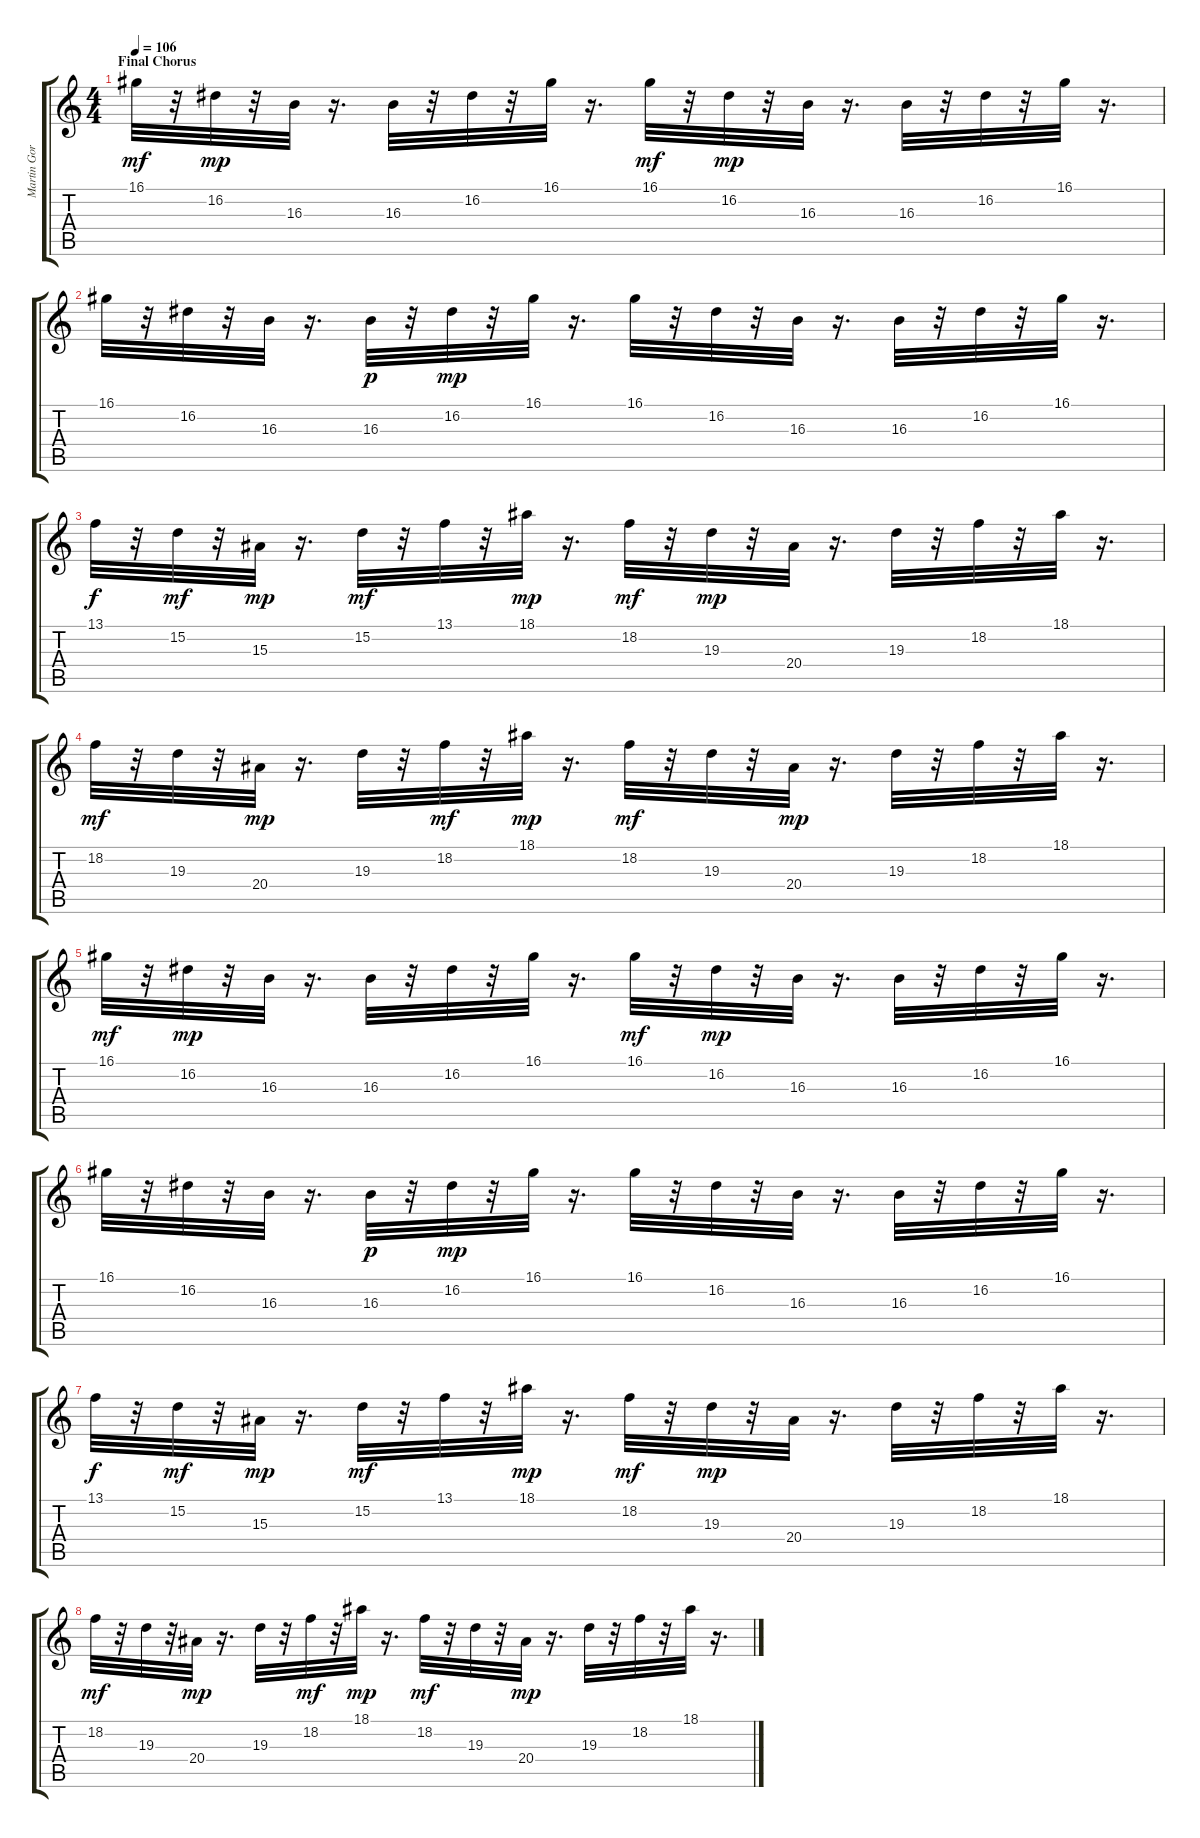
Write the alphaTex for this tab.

\track ("Martin Gore - Keyboard IV" "Martin Gor") {instrument pad2warm}
\staff {score tabs}
\tuning (E4 B3 G3 D3 A2 E2) {hide}
\ts (4 4)
\section ("" "Final Chorus")
\tempo 106
\clef g2
\ks c
16.1.32{dy mf volume 9} r.32 16.2.32{dy mp} r.32 16.3.32 r.16{d} 16.3.32 r.32 16.2.32 r.32 16.1.32 r.16{d} 16.1.32{dy mf} r.32 16.2.32{dy mp} r.32 16.3.32 r.16{d} 16.3.32 r.32 16.2.32 r.32 16.1.32 r.16{d} |
16.1.32 r.32 16.2.32 r.32 16.3.32 r.16{d} 16.3.32{dy p} r.32 16.2.32{dy mp} r.32 16.1.32 r.16{d} 16.1.32 r.32 16.2.32 r.32 16.3.32 r.16{d} 16.3.32 r.32 16.2.32 r.32 16.1.32 r.16{d} |
13.1.32{dy f} r.32 15.2.32{dy mf} r.32 15.3.32{dy mp} r.16{d} 15.2.32{dy mf} r.32 13.1.32 r.32 18.1.32{dy mp} r.16{d} 18.2.32{dy mf} r.32 19.3.32{dy mp} r.32 20.4.32 r.16{d} 19.3.32 r.32 18.2.32 r.32 18.1.32 r.16{d} |
18.2.32{dy mf} r.32 19.3.32 r.32 20.4.32{dy mp} r.16{d} 19.3.32 r.32 18.2.32{dy mf} r.32 18.1.32{dy mp} r.16{d} 18.2.32{dy mf} r.32 19.3.32 r.32 20.4.32{dy mp} r.16{d} 19.3.32 r.32 18.2.32 r.32 18.1.32 r.16{d} |
16.1.32{dy mf} r.32 16.2.32{dy mp} r.32 16.3.32 r.16{d} 16.3.32 r.32 16.2.32 r.32 16.1.32 r.16{d} 16.1.32{dy mf} r.32 16.2.32{dy mp} r.32 16.3.32 r.16{d} 16.3.32 r.32 16.2.32 r.32 16.1.32 r.16{d} |
16.1.32 r.32 16.2.32 r.32 16.3.32 r.16{d} 16.3.32{dy p} r.32 16.2.32{dy mp} r.32 16.1.32 r.16{d} 16.1.32 r.32 16.2.32 r.32 16.3.32 r.16{d} 16.3.32 r.32 16.2.32 r.32 16.1.32 r.16{d} |
13.1.32{dy f} r.32 15.2.32{dy mf} r.32 15.3.32{dy mp} r.16{d} 15.2.32{dy mf} r.32 13.1.32 r.32 18.1.32{dy mp} r.16{d} 18.2.32{dy mf} r.32 19.3.32{dy mp} r.32 20.4.32 r.16{d} 19.3.32 r.32 18.2.32 r.32 18.1.32 r.16{d} |
18.2.32{dy mf} r.32 19.3.32 r.32 20.4.32{dy mp} r.16{d} 19.3.32 r.32 18.2.32{dy mf} r.32 18.1.32{dy mp} r.16{d} 18.2.32{dy mf} r.32 19.3.32 r.32 20.4.32{dy mp} r.16{d} 19.3.32 r.32 18.2.32 r.32 18.1.32 r.16{d}
